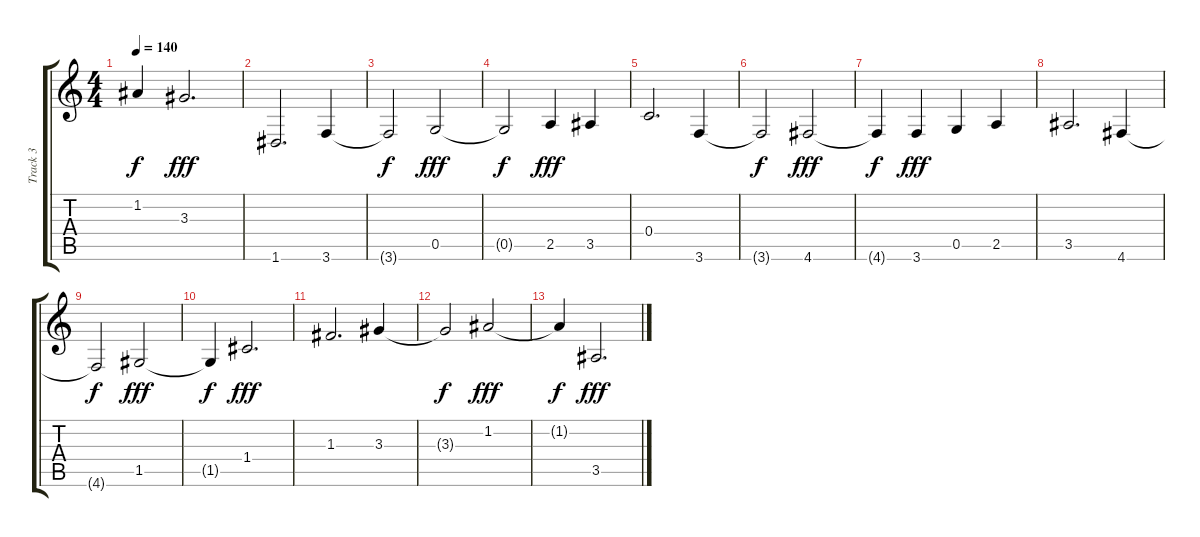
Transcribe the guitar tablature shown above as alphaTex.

\track ("Track 3" "Track 3") {instrument distortionguitar}
\staff {score tabs}
\tuning (D4 A3 F3 C3 G2 D2) {hide}
\ts (4 4)
\tempo 140
\clef g2
\ks c
1.2{t}.4{dy f} 3.3.2{d dy fff} |
1.6.2{d} 3.6.4 |
3.6{t}.2{dy f} 0.5.2{dy fff} |
0.5{t}.2{dy f} 2.5.4{dy fff} 3.5.4 |
0.4.2{d} 3.6.4 |
3.6{t}.2{dy f} 4.6.2{dy fff} |
4.6{t}.4{dy f} 3.6.4{dy fff} 0.5.4 2.5.4 |
3.5.2{d} 4.6.4 |
4.6{t}.2{dy f} 1.5.2{dy fff} |
1.5{t}.4{dy f} 1.4.2{d dy fff} |
1.3.2{d} 3.3.4 |
3.3{t}.2{dy f} 1.2.2{dy fff} |
1.2{t}.4{dy f} 3.5.2{d dy fff}
